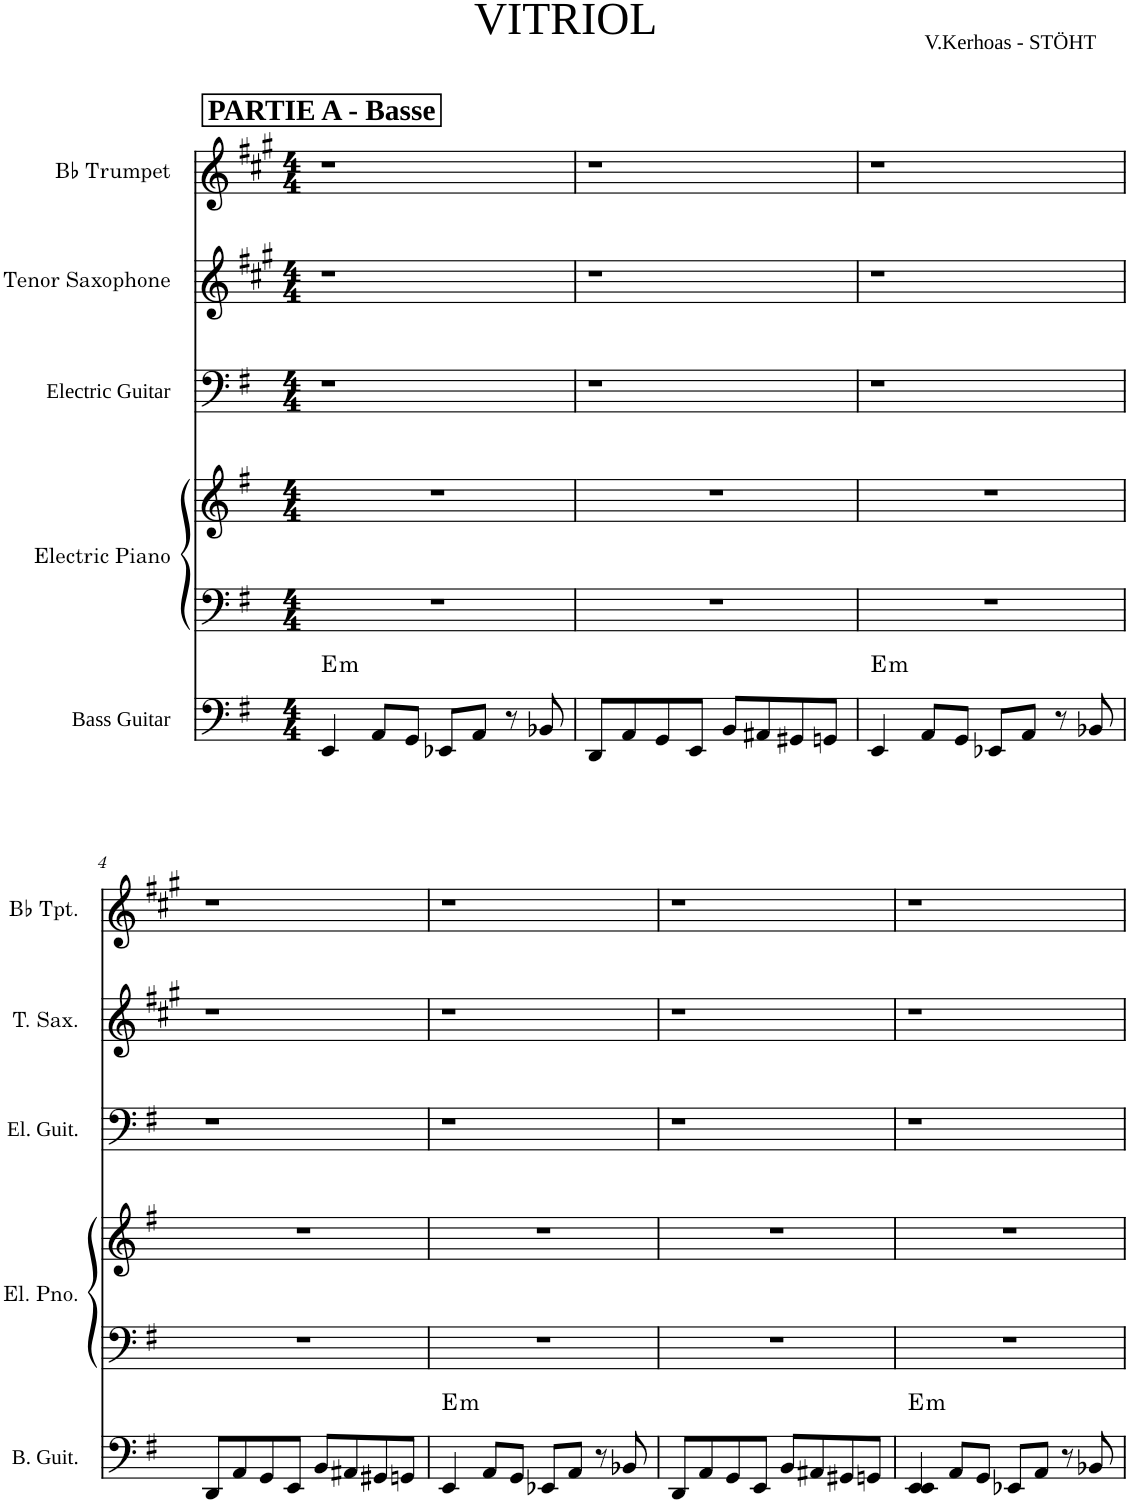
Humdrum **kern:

**kern	**harte	**kern	**kern	**kern	**kern	**kern
*part5	*part5	*part4	*part4	*part3	*part2	*part1
*staff6	*	*staff5	*staff4	*staff3	*staff2	*staff1
*I"Bass Guitar	*	*I"Electric Piano	*	*I"Electric Guitar	*I"Tenor Saxophone	*I"Bb Trumpet
*I'B. Guit.	*	*I'El. Pno.	*	*I'El. Guit.	*I'T. Sax.	*I'Bb Tpt.
*clefF4	*	*clefF4	*clefG2	*clefF4	*clefG2	*clefG2
*	*	*	*	*	*Trd8c14	*Trd1c2
*k[f#]	*	*k[f#]	*k[f#]	*k[f#]	*k[f#c#g#]	*k[f#c#g#]
*M4/4	*	*M4/4	*M4/4	*M4/4	*M4/4	*M4/4
=1	=1	=1	=1	=1	=1	=1
!	!LO:H:kt=m	!	!	!	!	!LO:TX:a:B:t=PARTIE A - Basse
4EE/	E:min	1r	1r	1r	1r	1r
8AA/L	.	.	.	.	.	.
8GG/J	.	.	.	.	.	.
8EE-X/L	.	.	.	.	.	.
8AA/J	.	.	.	.	.	.
8r	.	.	.	.	.	.
8BB-X/	.	.	.	.	.	.
=2	=2	=2	=2	=2	=2	=2
8DD/L	.	1r	1r	1r	1r	1r
8AA/	.	.	.	.	.	.
8GG/	.	.	.	.	.	.
8EE/J	.	.	.	.	.	.
8BB/L	.	.	.	.	.	.
8AA#X/	.	.	.	.	.	.
8GG#X/	.	.	.	.	.	.
8GGn/J	.	.	.	.	.	.
=3	=3	=3	=3	=3	=3	=3
!	!LO:H:kt=m	!	!	!	!	!
4EE/	E:min	1r	1r	1r	1r	1r
8AA/L	.	.	.	.	.	.
8GG/J	.	.	.	.	.	.
8EE-X/L	.	.	.	.	.	.
8AA/J	.	.	.	.	.	.
8r	.	.	.	.	.	.
8BB-X/	.	.	.	.	.	.
!!LO:LB:g=z
=4	=4	=4	=4	=4	=4	=4
8DD/L	.	1r	1r	1r	1r	1r
8AA/	.	.	.	.	.	.
8GG/	.	.	.	.	.	.
8EE/J	.	.	.	.	.	.
8BB/L	.	.	.	.	.	.
8AA#X/	.	.	.	.	.	.
8GG#X/	.	.	.	.	.	.
8GGn/J	.	.	.	.	.	.
=5	=5	=5	=5	=5	=5	=5
!	!LO:H:kt=m	!	!	!	!	!
4EE/	E:min	1r	1r	1r	1r	1r
8AA/L	.	.	.	.	.	.
8GG/J	.	.	.	.	.	.
8EE-X/L	.	.	.	.	.	.
8AA/J	.	.	.	.	.	.
8r	.	.	.	.	.	.
8BB-X/	.	.	.	.	.	.
=6	=6	=6	=6	=6	=6	=6
8DD/L	.	1r	1r	1r	1r	1r
8AA/	.	.	.	.	.	.
8GG/	.	.	.	.	.	.
8EE/J	.	.	.	.	.	.
8BB/L	.	.	.	.	.	.
8AA#X/	.	.	.	.	.	.
8GG#X/	.	.	.	.	.	.
8GGn/J	.	.	.	.	.	.
=7	=7	=7	=7	=7	=7	=7
!	!LO:H:kt=m	!	!	!	!	!
4EE/ 4EE/	E:min	1r	1r	1r	1r	1r
8AA/L	.	.	.	.	.	.
8GG/J	.	.	.	.	.	.
8EE-X/L	.	.	.	.	.	.
8AA/J	.	.	.	.	.	.
8r	.	.	.	.	.	.
8BB-X/	.	.	.	.	.	.
=	=	=	=	=	=	=
*-	*-	*-	*-	*-	*-	*-
